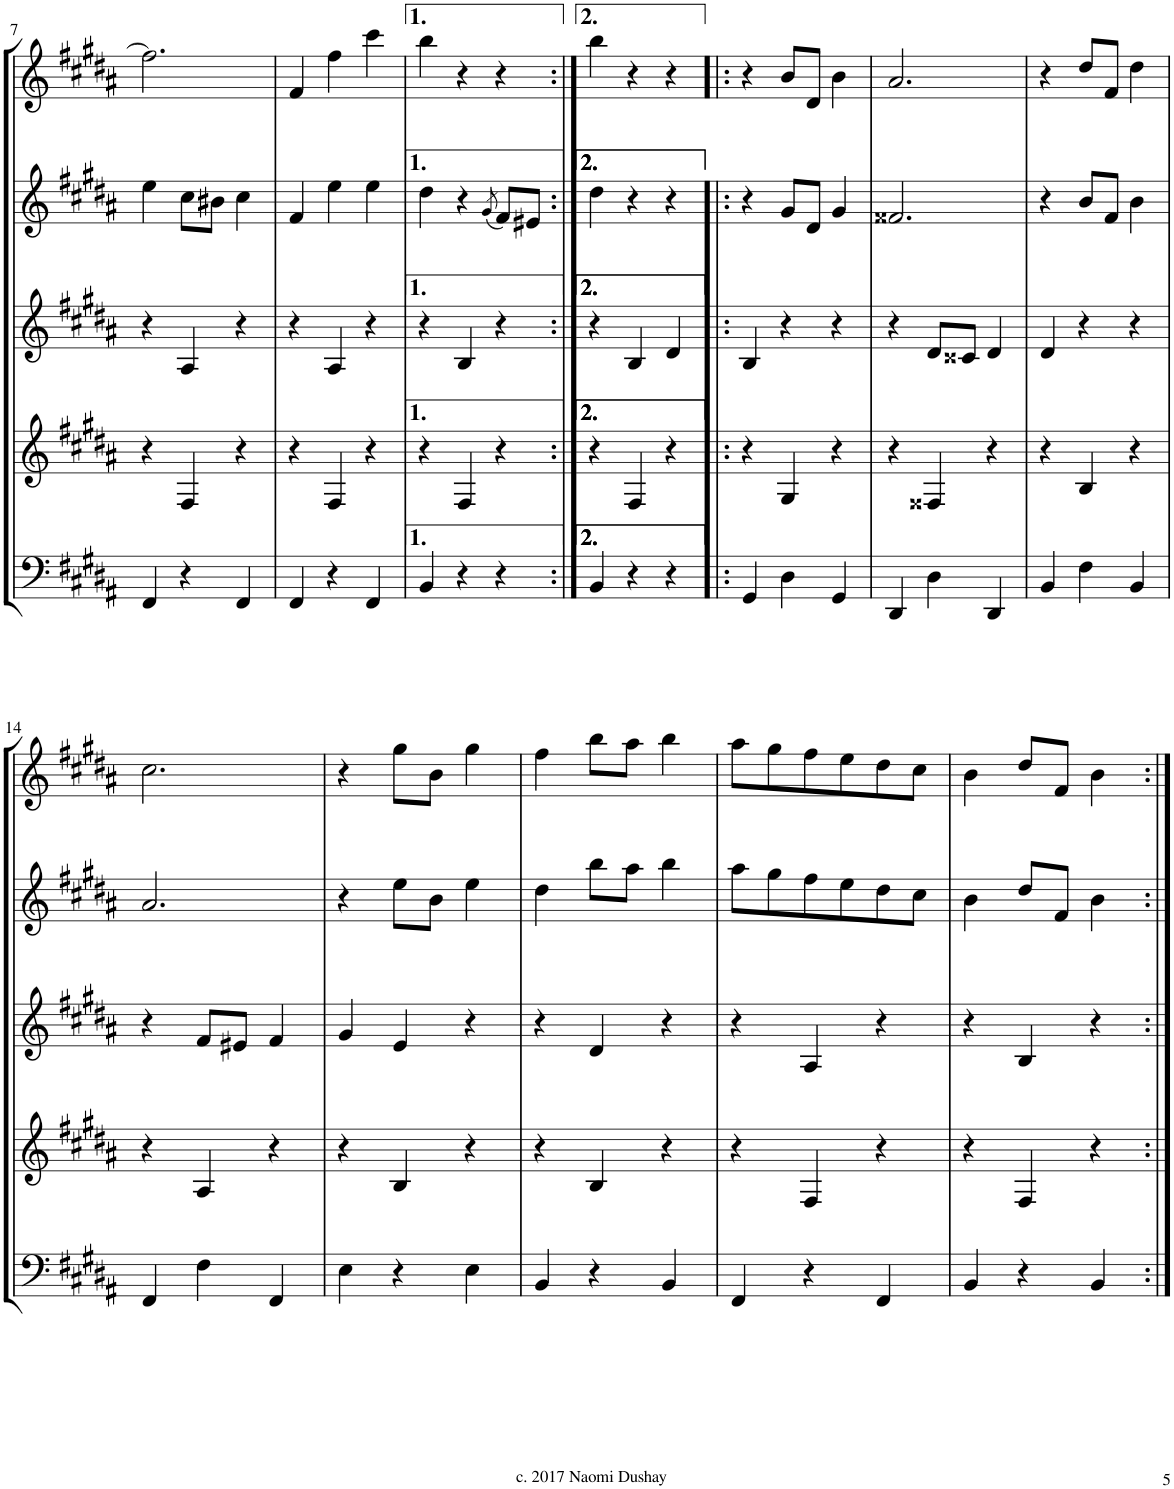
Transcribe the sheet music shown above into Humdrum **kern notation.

**kern	**kern	**kern	**kern	**kern
*part5	*part4	*part3	*part2	*part1
*staff5	*staff4	*staff3	*staff2	*staff1
*I"Bassoon	*I"Horn in F	*I"Bb Clarinet	*I"Oboe	*I"Flute
*I'Bsn	*I'Hn	*I'Cl	*I'Ob	*I'Fl
!!LO:PB:g=z
*clefF4	*clefG2	*clefG2	*clefG2	*clefG2
*	*ITrd4c7	*ITrd1c2	*	*
*k[f#c#g#d#a#]	*k[f#c#g#d#a#]	*k[f#c#g#d#a#]	*k[f#c#g#d#a#]	*k[f#c#g#d#a#]
*M3/4	*M3/4	*M3/4	*M3/4	*M3/4
=7	=7	=7	=7	=7
4FF#/	4r	4r	4ee\	2.ff#\]
4r	4F#/	4A#/	8cc#\L	.
.	.	.	8b#X\J	.
4FF#/	4r	4r	4cc#\	.
=8	=8	=8	=8	=8
4FF#/	4r	4r	4f#/	4f#/
4r	4F#/	4A#/	4ee\	4ff#\
4FF#/	4r	4r	4ee\	4ccc#\
=9	=9	=9	=9	=9
4BB/	4r	4r	4dd#\	4bb\
4r	4F#/	4B/	4r	4r
.	.	.	(8qg#/	.
4r	4r	4r	8f#/L)	4r
.	.	.	8e#X/J	.
=10:|!	=10:|!	=10:|!	=10:|!	=10:|!
4BB/	4r	4r	4dd#\	4bb\
4r	4F#/	4B/	4r	4r
4r	4r	4d#/	4r	4r
=11!|:	=11!|:	=11!|:	=11!|:	=11!|:
4GG#/	4r	4B/	4r	4r
4D#\	4G#/	4r	8g#/L	8b/L
.	.	.	8d#/J	8d#/J
4GG#/	4r	4r	4g#/	4b\
=12	=12	=12	=12	=12
4DD#/	4r	4r	2.f##X/	2.a#/
4D#\	4F##X/	8d#/L	.	.
.	.	8c##X/J	.	.
4DD#/	4r	4d#/	.	.
=13	=13	=13	=13	=13
4BB/	4r	4d#/	4r	4r
4F#\	4B/	4r	8b/L	8dd#/L
.	.	.	8f#/J	8f#/J
4BB/	4r	4r	4b\	4dd#\
!!LO:LB:g=z
=14	=14	=14	=14	=14
4FF#/	4r	4r	2.a#/	2.cc#\
4F#\	4A#/	8f#/L	.	.
.	.	8e#X/J	.	.
4FF#/	4r	4f#/	.	.
=15	=15	=15	=15	=15
4E\	4r	4g#/	4r	4r
4r	4B/	4e/	8ee\L	8gg#\L
.	.	.	8b\J	8b\J
4E\	4r	4r	4ee\	4gg#\
=16	=16	=16	=16	=16
4BB/	4r	4r	4dd#\	4ff#\
4r	4B/	4d#/	8bb\L	8bb\L
.	.	.	8aa#\J	8aa#\J
4BB/	4r	4r	4bb\	4bb\
=17	=17	=17	=17	=17
4FF#/	4r	4r	8aa#\L	8aa#\L
.	.	.	8gg#\	8gg#\
4r	4F#/	4A#/	8ff#\	8ff#\
.	.	.	8ee\	8ee\
4FF#/	4r	4r	8dd#\	8dd#\
.	.	.	8cc#\J	8cc#\J
=18	=18	=18	=18	=18
4BB/	4r	4r	4b\	4b\
4r	4F#/	4B/	8dd#/L	8dd#/L
.	.	.	8f#/J	8f#/J
4BB/	4r	4r	4b\	4b\
=:|!	=:|!	=:|!	=:|!	=:|!
*-	*-	*-	*-	*-
